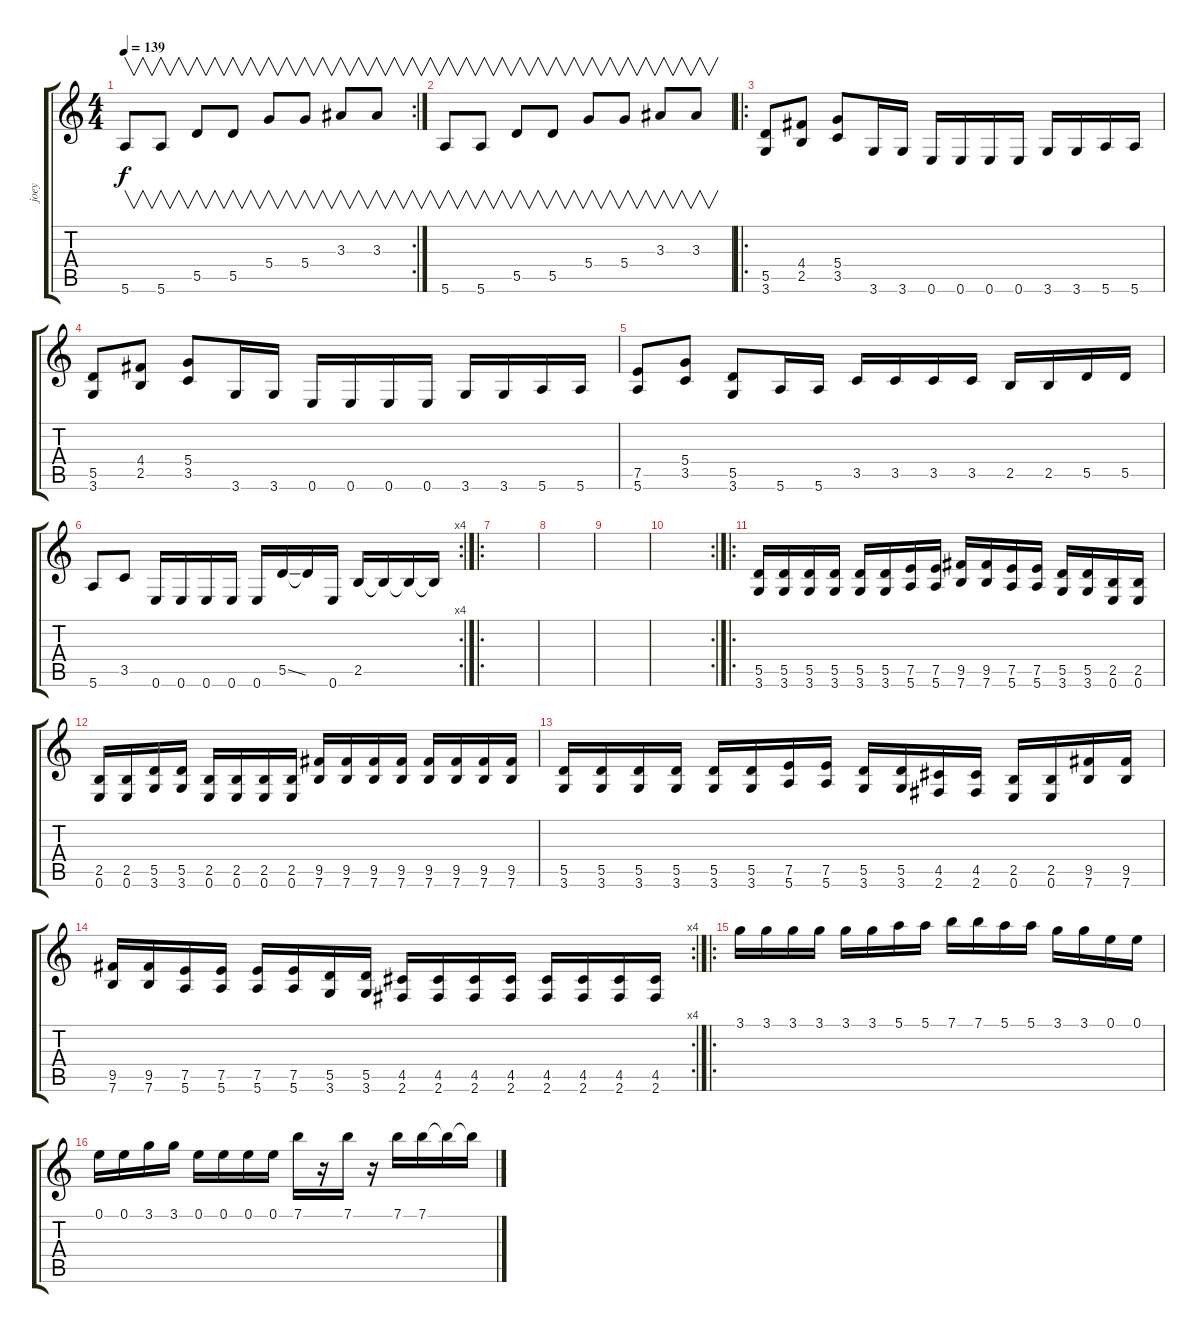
\track ("joey" "joey") {instrument distortionguitar}
\staff {score tabs}
\tuning (E4 B3 G3 D3 A2 E2) {hide}
\rc 2
\ts (4 4)
\tempo 139
\clef g2
\ks c
5.6.8{v dy f} 5.6.8{v} 5.5.8{v} 5.5.8{v} 5.4.8{v} 5.4.8{v} 3.3.8{v} 3.3.8{v} |
5.6.8{v} 5.6.8{v} 5.5.8{v} 5.5.8{v} 5.4.8{v} 5.4.8{v} 3.3.8{v} 3.3.8{v} |
\ro
(5.5 3.6).8 (4.4 2.5).8 (5.4 3.5).8 3.6.16 3.6.16 0.6.16 0.6.16 0.6.16 0.6.16 3.6.16 3.6.16 5.6.16 5.6.16 |
(5.5 3.6).8 (4.4 2.5).8 (5.4 3.5).8 3.6.16 3.6.16 0.6.16 0.6.16 0.6.16 0.6.16 3.6.16 3.6.16 5.6.16 5.6.16 |
(7.5 5.6).8 (5.4 3.5).8 (5.5 3.6).8 5.6.16 5.6.16 3.5.16 3.5.16 3.5.16 3.5.16 2.5.16 2.5.16 5.5.16 5.5.16 |
\rc 4
5.6.8 3.5.8 0.6.16 0.6.16 0.6.16 0.6.16 0.6.16 5.5{ss}.16 5.5{t}.16 0.6.16 2.5.16 2.5{t}.16 2.5{t}.16 2.5{t}.16 |
\ro
|
|
|
\rc 2
|
\ro
(5.5 3.6).16{instrument distortionguitar} (5.5 3.6).16 (5.5 3.6).16 (5.5 3.6).16 (5.5 3.6).16 (5.5 3.6).16 (7.5 5.6).16 (7.5 5.6).16 (9.5 7.6).16 (9.5 7.6).16 (7.5 5.6).16 (7.5 5.6).16 (5.5 3.6).16 (5.5 3.6).16 (2.5 0.6).16 (2.5 0.6).16 |
(2.5 0.6).16 (2.5 0.6).16 (5.5 3.6).16 (5.5 3.6).16 (2.5 0.6).16 (2.5 0.6).16 (2.5 0.6).16 (2.5 0.6).16 (9.5 7.6).16 (9.5 7.6).16 (9.5 7.6).16 (9.5 7.6).16 (9.5 7.6).16 (9.5 7.6).16 (9.5 7.6).16 (9.5 7.6).16 |
(5.5 3.6).16{instrument distortionguitar} (5.5 3.6).16 (5.5 3.6).16 (5.5 3.6).16 (5.5 3.6).16 (5.5 3.6).16 (7.5 5.6).16 (7.5 5.6).16 (5.5 3.6).16 (5.5 3.6).16 (4.5 2.6).16 (4.5 2.6).16 (2.5 0.6).16 (2.5 0.6).16 (9.5 7.6).16 (9.5 7.6).16 |
\rc 4
(9.5 7.6).16 (9.5 7.6).16 (7.5 5.6).16 (7.5 5.6).16 (7.5 5.6).16 (7.5 5.6).16 (5.5 3.6).16 (5.5 3.6).16 (4.5 2.6).16 (4.5 2.6).16 (4.5 2.6).16 (4.5 2.6).16 (4.5 2.6).16 (4.5 2.6).16 (4.5 2.6).16 (4.5 2.6).16 |
\ro
3.1.16{balance 0 instrument overdrivenguitar} 3.1.16 3.1.16 3.1.16 3.1.16 3.1.16 5.1.16 5.1.16 7.1.16 7.1.16 5.1.16 5.1.16 3.1.16 3.1.16 0.1.16 0.1.16 |
0.1.16 0.1.16 3.1.16 3.1.16 0.1.16 0.1.16 0.1.16 0.1.16 7.1.16 r.16 7.1.16 r.16 7.1.16 7.1.16 7.1{t}.16 7.1{t}.16
